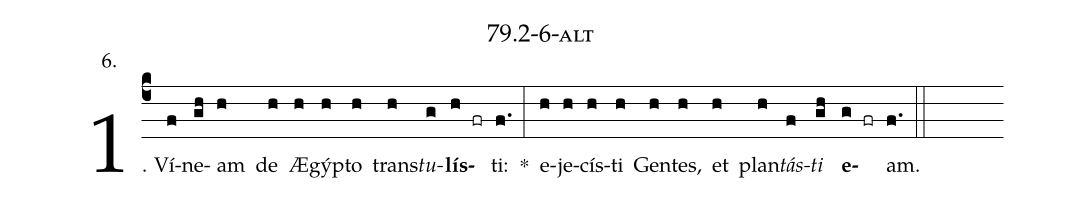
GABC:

name: 79.2-6-alt;
annotation: 6.;
%%
(c4)1. Ví(f)ne(gh)am(h) de(h) Æ(h)gýp(h)to(h) trans(h)<i>tu</i>(g)<b>lís</b>(h fr)ti:(f.) *(:) e(h)je(h)cís(h)ti(h) Gen(h)tes,(h) et(h) plan(h)<i>tás</i>(f)<i>ti</i>(gh) <b>e</b>(g fr)am.(f.) (::)


%E(h) u(h) o(f) u(gh) a(g) e.(f.) (::)
